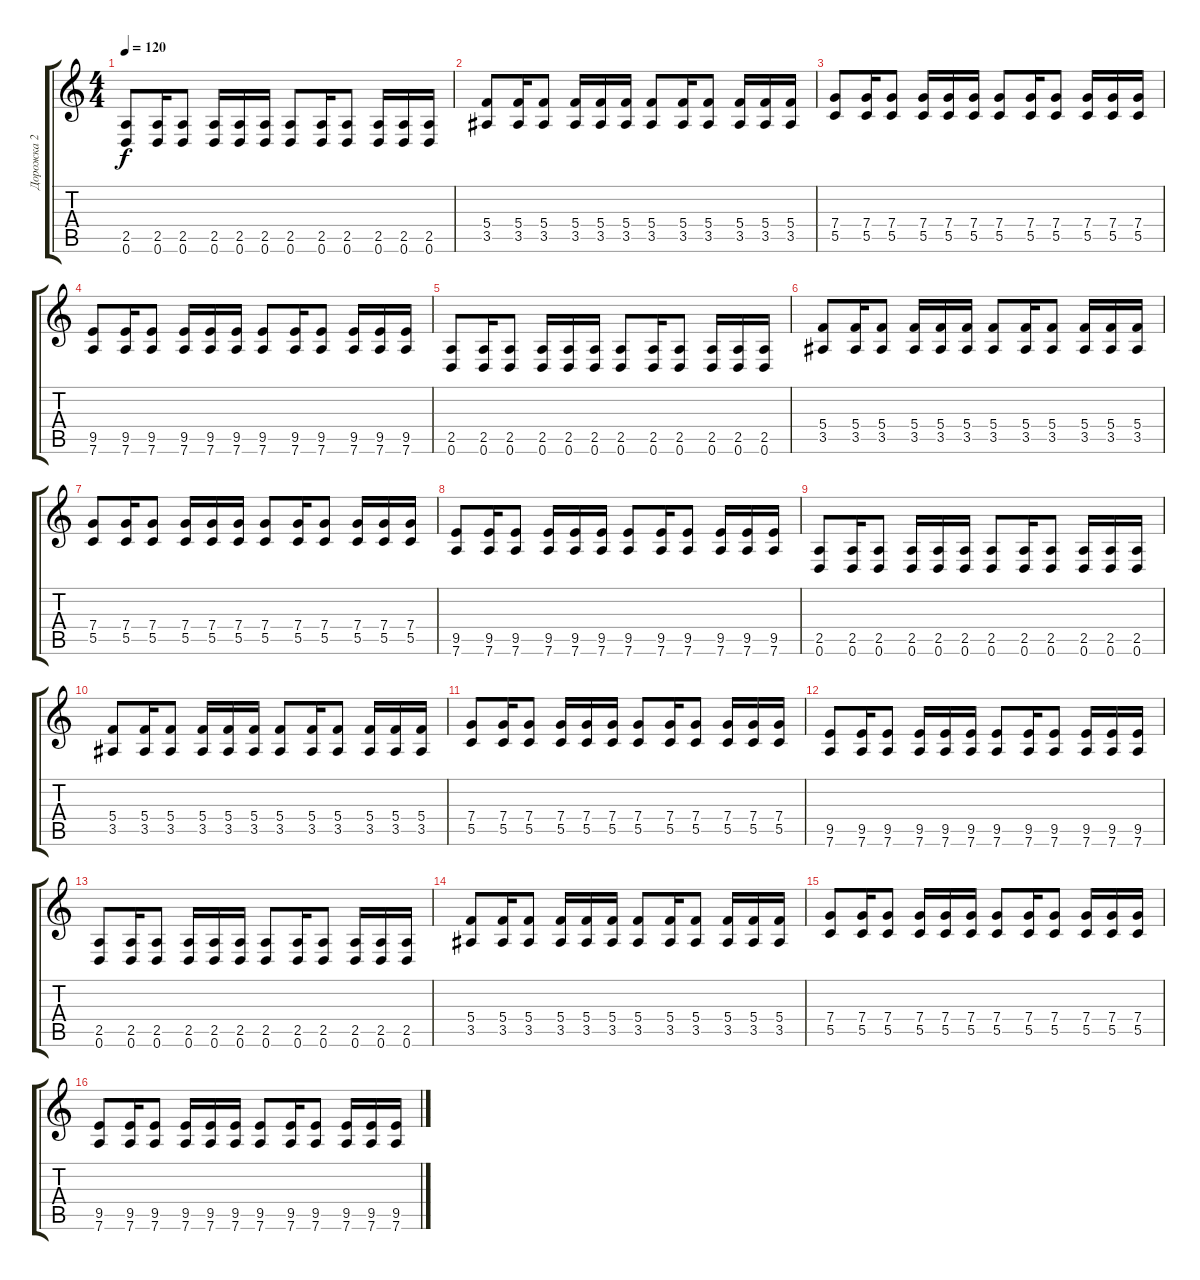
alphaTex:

\track ("Дорожка 2" "Дорожка 2") {instrument overdrivenguitar}
\staff {score tabs}
\tuning (D4 A3 F3 C3 G2 D2) {hide}
\ts (4 4)
\tempo 120
\clef g2
\ks c
(2.5 0.6).8{dy f} (2.5 0.6).16 (2.5 0.6).8 (2.5 0.6).16 (2.5 0.6).16 (2.5 0.6).16 (2.5 0.6).8 (2.5 0.6).16 (2.5 0.6).8 (2.5 0.6).16 (2.5 0.6).16 (2.5 0.6).16 |
(5.4 3.5).8 (5.4 3.5).16 (5.4 3.5).8 (5.4 3.5).16 (5.4 3.5).16 (5.4 3.5).16 (5.4 3.5).8 (5.4 3.5).16 (5.4 3.5).8 (5.4 3.5).16 (5.4 3.5).16 (5.4 3.5).16 |
(7.4 5.5).8 (7.4 5.5).16 (7.4 5.5).8 (7.4 5.5).16 (7.4 5.5).16 (7.4 5.5).16 (7.4 5.5).8 (7.4 5.5).16 (7.4 5.5).8 (7.4 5.5).16 (7.4 5.5).16 (7.4 5.5).16 |
(9.5 7.6).8 (9.5 7.6).16 (9.5 7.6).8 (9.5 7.6).16 (9.5 7.6).16 (9.5 7.6).16 (9.5 7.6).8 (9.5 7.6).16 (9.5 7.6).8 (9.5 7.6).16 (9.5 7.6).16 (9.5 7.6).16 |
(2.5 0.6).8 (2.5 0.6).16 (2.5 0.6).8 (2.5 0.6).16 (2.5 0.6).16 (2.5 0.6).16 (2.5 0.6).8 (2.5 0.6).16 (2.5 0.6).8 (2.5 0.6).16 (2.5 0.6).16 (2.5 0.6).16 |
(5.4 3.5).8 (5.4 3.5).16 (5.4 3.5).8 (5.4 3.5).16 (5.4 3.5).16 (5.4 3.5).16 (5.4 3.5).8 (5.4 3.5).16 (5.4 3.5).8 (5.4 3.5).16 (5.4 3.5).16 (5.4 3.5).16 |
(7.4 5.5).8 (7.4 5.5).16 (7.4 5.5).8 (7.4 5.5).16 (7.4 5.5).16 (7.4 5.5).16 (7.4 5.5).8 (7.4 5.5).16 (7.4 5.5).8 (7.4 5.5).16 (7.4 5.5).16 (7.4 5.5).16 |
(9.5 7.6).8 (9.5 7.6).16 (9.5 7.6).8 (9.5 7.6).16 (9.5 7.6).16 (9.5 7.6).16 (9.5 7.6).8 (9.5 7.6).16 (9.5 7.6).8 (9.5 7.6).16 (9.5 7.6).16 (9.5 7.6).16 |
(2.5 0.6).8 (2.5 0.6).16 (2.5 0.6).8 (2.5 0.6).16 (2.5 0.6).16 (2.5 0.6).16 (2.5 0.6).8 (2.5 0.6).16 (2.5 0.6).8 (2.5 0.6).16 (2.5 0.6).16 (2.5 0.6).16 |
(5.4 3.5).8 (5.4 3.5).16 (5.4 3.5).8 (5.4 3.5).16 (5.4 3.5).16 (5.4 3.5).16 (5.4 3.5).8 (5.4 3.5).16 (5.4 3.5).8 (5.4 3.5).16 (5.4 3.5).16 (5.4 3.5).16 |
(7.4 5.5).8 (7.4 5.5).16 (7.4 5.5).8 (7.4 5.5).16 (7.4 5.5).16 (7.4 5.5).16 (7.4 5.5).8 (7.4 5.5).16 (7.4 5.5).8 (7.4 5.5).16 (7.4 5.5).16 (7.4 5.5).16 |
(9.5 7.6).8 (9.5 7.6).16 (9.5 7.6).8 (9.5 7.6).16 (9.5 7.6).16 (9.5 7.6).16 (9.5 7.6).8 (9.5 7.6).16 (9.5 7.6).8 (9.5 7.6).16 (9.5 7.6).16 (9.5 7.6).16 |
(2.5 0.6).8 (2.5 0.6).16 (2.5 0.6).8 (2.5 0.6).16 (2.5 0.6).16 (2.5 0.6).16 (2.5 0.6).8 (2.5 0.6).16 (2.5 0.6).8 (2.5 0.6).16 (2.5 0.6).16 (2.5 0.6).16 |
(5.4 3.5).8 (5.4 3.5).16 (5.4 3.5).8 (5.4 3.5).16 (5.4 3.5).16 (5.4 3.5).16 (5.4 3.5).8 (5.4 3.5).16 (5.4 3.5).8 (5.4 3.5).16 (5.4 3.5).16 (5.4 3.5).16 |
(7.4 5.5).8 (7.4 5.5).16 (7.4 5.5).8 (7.4 5.5).16 (7.4 5.5).16 (7.4 5.5).16 (7.4 5.5).8 (7.4 5.5).16 (7.4 5.5).8 (7.4 5.5).16 (7.4 5.5).16 (7.4 5.5).16 |
(9.5 7.6).8 (9.5 7.6).16 (9.5 7.6).8 (9.5 7.6).16 (9.5 7.6).16 (9.5 7.6).16 (9.5 7.6).8 (9.5 7.6).16 (9.5 7.6).8 (9.5 7.6).16 (9.5 7.6).16 (9.5 7.6).16
